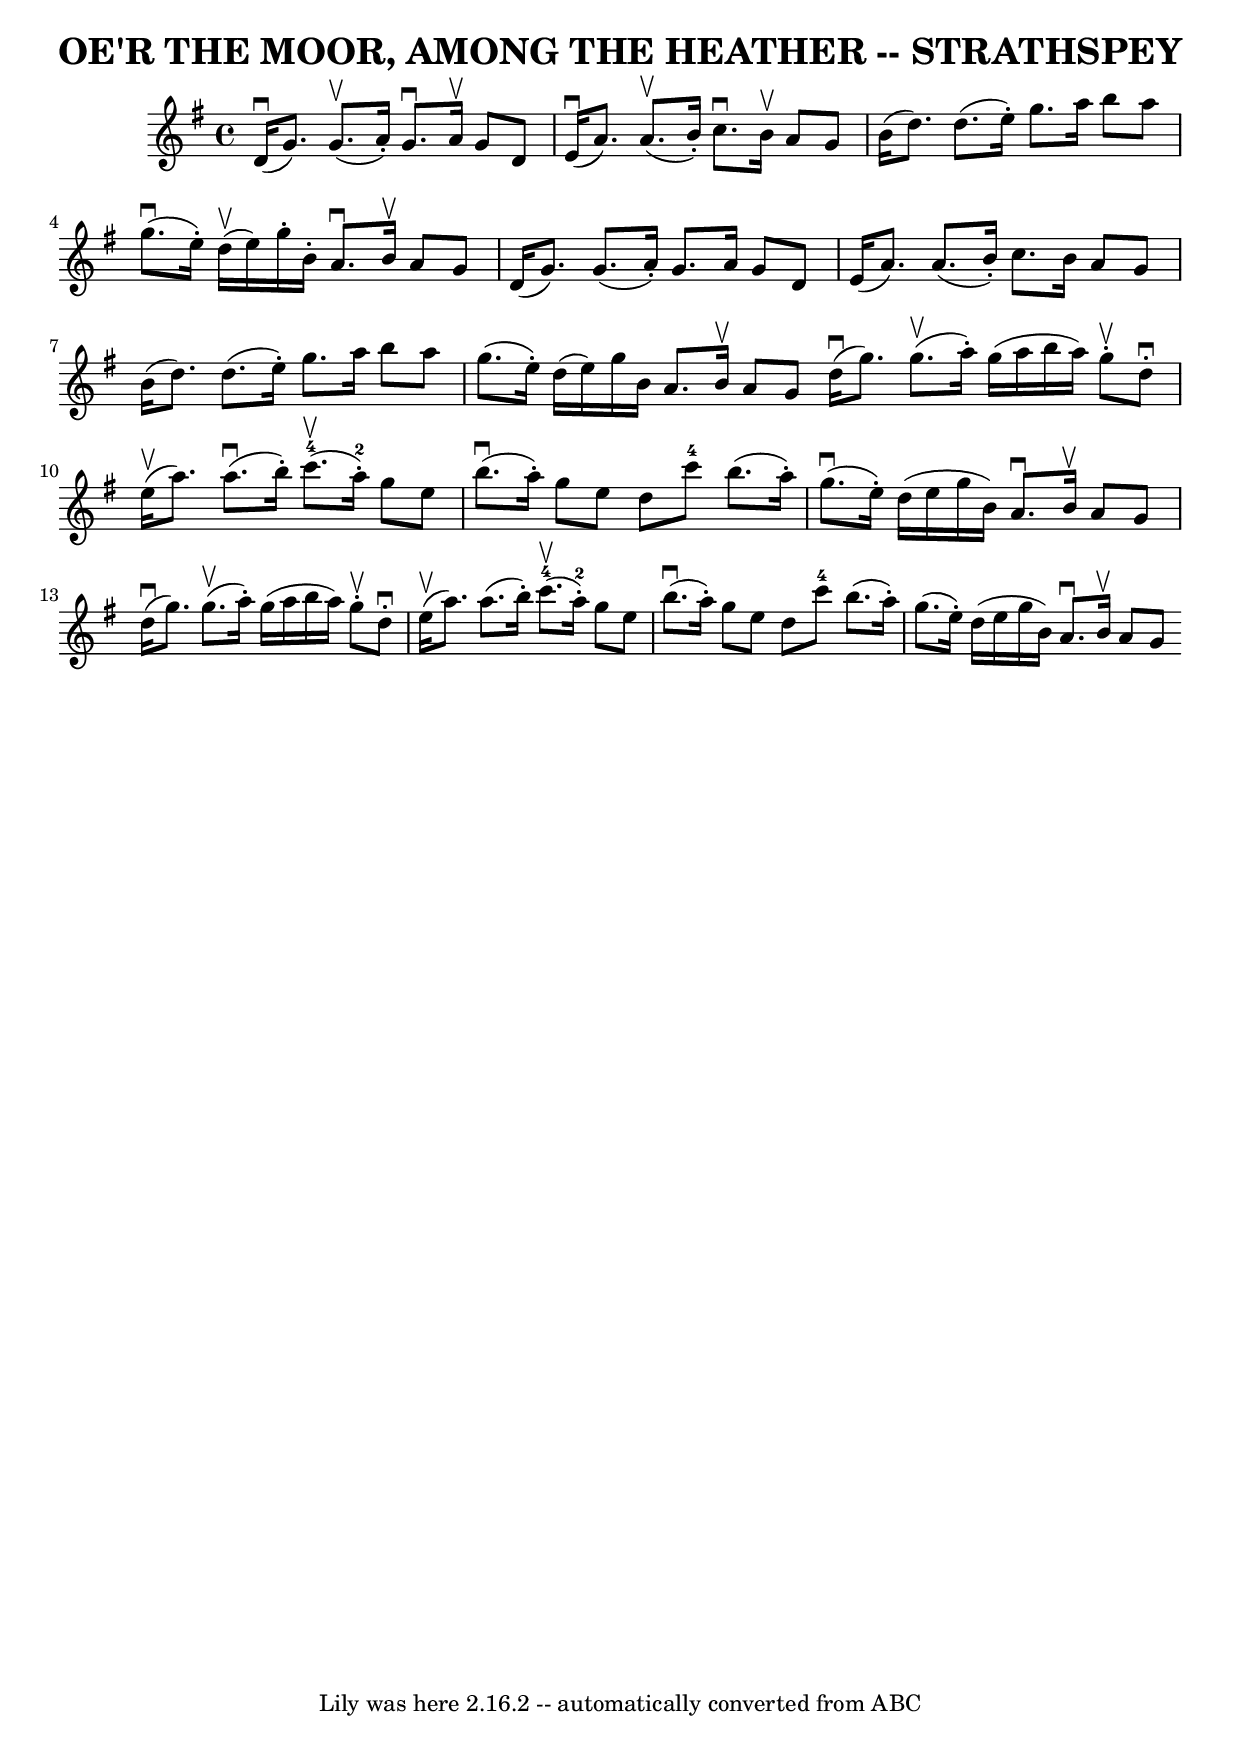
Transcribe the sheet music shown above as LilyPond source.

\version "2.16.2"
\include "Mammoth.ily"
\header {
  %% book = "Ryan's Mammoth Collection of Fiddle Tunes"
 crossRefNumber = "1"
 footnotes = ""
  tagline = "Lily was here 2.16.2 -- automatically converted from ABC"
  title = "OE'R THE MOOR, AMONG THE HEATHER -- STRATHSPEY"

}
voicedefault =  {


  \override Staff.TimeSignature #'style = #'C
  \time 4/4 
  \key g \major
 d'16 (^\downbow g'8.) g'8. (^\upbow a'16-.) g'8.^\downbow a'16^\upbow g'8 d'8     |
 e'16 (^\downbow a'8.) a'8. (^\upbow b'16-.) c''8.^\downbow b'16^\upbow a'8 g'8    |
 b'16 (d''8.) d''8. (e''16-.) g''8. a''16 b''8 a''8     |
 g''8. (^\downbow e''16-.) d''16 (^\upbow e''16) g''16-. b'16-. a'8.^\downbow b'16^\upbow a'8 g'8     |
 d'16 (g'8.) g'8. (a'16-.) g'8. a'16 g'8 d'8     |
 e'16 (a'8.) a'8. (b'16-.) c''8. b'16 a'8 g'8    |
 b'16 (d''8.) d''8. ( e''16-.) g''8. a''16 b''8 a''8     |
 g''8. (e''16-.) d''16 (e''16) g''16 b'16 a'8. b'16^\upbow a'8 g'8      \bar " |." d''16 (^\downbow g''8.) g''8. (^\upbow a''16-.) g''16 (a''16 b''16 a''16) g''8^\upbow-. d''8^\downbow-.     |
 e''16 (^\upbow a''8.) a''8. (^\downbow b''16-.) c'''8.-4(^\upbow a''16-2-.) g''8 e''8     |
 b''8. (^\downbow a''16-.) g''8 e''8 d''8 c'''8-4 b''8. (a''16-.)   |
 g''8. (^\downbow e''16-.) d''16 (e''16 g''16 b'16) a'8.^\downbow b'16^\upbow a'8 g'8     |
 d''16 (^\downbow g''8.) g''8. (^\upbow a''16-.) g''16 (a''16 b''16 a''16) g''8^\upbow-. d''8^\downbow-.    |
 e''16 (^\upbow a''8.) a''8. (b''16-.) c'''8.-4(^\upbow a''16-2-.) g''8 e''8    |
 b''8. (^\downbow a''16-.) g''8 e''8 d''8 c'''8-4 b''8. (a''16-.)    |
 g''8. ( e''16-.) d''16 (e''16 g''16 b'16) a'8.^\downbow b'16^\upbow a'8 g'8    \bar " |."   

}

\score{
  <<

    \context Staff="default"
    {
      \voicedefault 
      
    }

  >>
  \layout {
    
  }
  \midi {
  }

}
